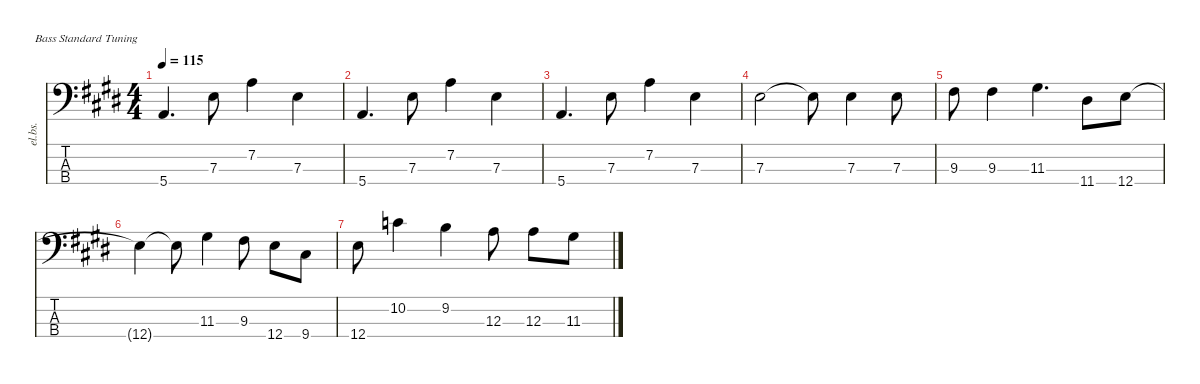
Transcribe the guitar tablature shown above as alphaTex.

\defaultSystemsLayout 4
\hideDynamics
\bracketExtendMode nobrackets
\otherSystemsTrackNameOrientation horizontal
\track ("Electric Bass" "el.bs.") {instrument electricbassfinger}
\staff {score tabs}
\tuning (G2 D2 A1 E1)
\ts (4 4)
\tempo 115
\clef f4
\ks e
5.4{acc forcenatural}.4{d dy mf beam Up} 7.3{acc forcenatural}.8{beam Down} 7.2{acc forcenatural}.4{beam Down} 7.3{acc forcenatural}.4{beam Down} |
5.4{acc forcenatural}.4{d beam Up} 7.3{acc forcenatural}.8{beam Down} 7.2{acc forcenatural}.4{beam Down} 7.3{acc forcenatural}.4{beam Down} |
5.4{acc forcenatural}.4{d beam Up} 7.3{acc forcenatural}.8{beam Down} 7.2{acc forcenatural}.4{beam Down} 7.3{acc forcenatural}.4{beam Down} |
7.3{acc forcenatural}.2{beam Down} 7.3{t acc forcenatural}.8{beam Down} 7.3{acc forcenatural}.4{beam Down} 7.3{acc forcenatural}.8{beam Down} |
9.3{acc #}.8{beam Down} 9.3{acc #}.4{beam Down} 11.3{acc #}.4{d beam Down} 11.4{acc #}.8{beam Down} 12.4{acc forcenatural}.8{beam Down} |
12.4{t acc forcenatural}.4{beam Down} 12.4{t acc forcenatural}.8{beam Down} 11.3{acc #}.4{beam Down} 9.3{acc #}.8{beam Down} 12.4{acc forcenatural}.8{beam Down} 9.4{acc #}.8{beam Down} |
12.4{acc forcenatural}.8{beam Down} 10.2{acc forcenatural}.4{beam Down} 9.2{acc forcenatural}.4{beam Down} 12.3{acc forcenatural}.8{beam Down} 12.3{acc forcenatural}.8{beam Down} 11.3{acc #}.8{beam Down}
